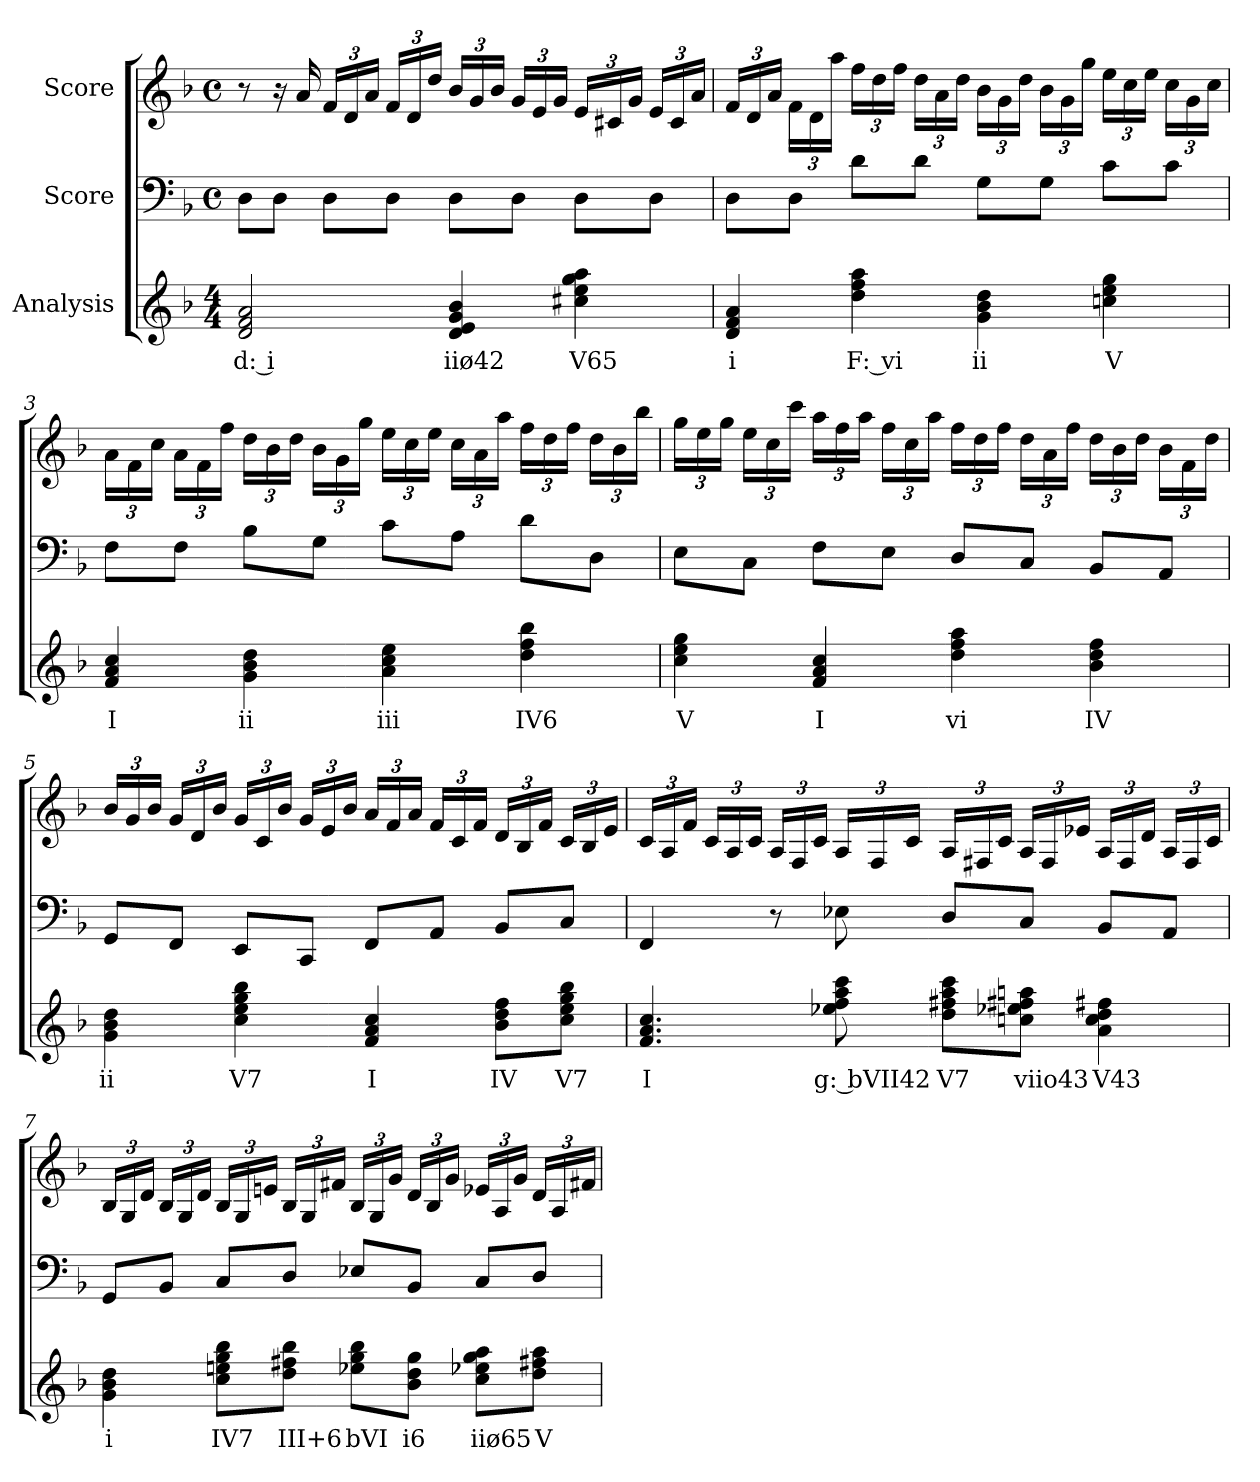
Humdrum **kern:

**kern	**text	**kern	**kern
*part3	*part3	*part2	*part1
*staff3	*staff3	*staff2	*staff1
*I"Analysis	*	*I"Score	*I"Score
*	*	*clefF4	*clefG2
*k[b-]	*	*k[b-]	*k[b-]
*M4/4	*	*M4/4	*M4/4
*	*	*met(c)	*met(c)
*MM80	*	*MM80	*MM80
=1	=1	=1	=1
2d 2f 2a	d: i	8D\L	8r
.	.	8D\J	16r
.	.	.	16a/
*	*	*	*Xbrackettup
.	.	8D\L	24f/LL
.	.	.	24d/
.	.	.	24a/JJ
.	.	8D\J	24f/LL
.	.	.	24d/
.	.	.	24dd/JJ
4d 4e 4g 4b-	iiø42	8D\L	24b-/LL
.	.	.	24g/
.	.	.	24b-/JJ
.	.	8D\J	24g/LL
.	.	.	24e/
.	.	.	24g/JJ
4cc#X 4ee 4gg 4aa	V65	8D\L	24e/LL
.	.	.	24c#X/
.	.	.	24g/JJ
.	.	8D\J	24e/LL
.	.	.	24c#/
.	.	.	24a/JJ
=2	=2	=2	=2
4d 4f 4a	i	8D\L	24f/LL
.	.	.	24d/
.	.	.	24a/JJ
.	.	8D\J	24f\LL
.	.	.	24d\
.	.	.	24aa\JJ
4dd 4ff 4aa	F: vi	8d\L	24ff\LL
.	.	.	24dd\
.	.	.	24ff\JJ
.	.	8d\J	24dd\LL
.	.	.	24a\
.	.	.	24dd\JJ
4g 4b- 4dd	ii	8G\L	24b-\LL
.	.	.	24g\
.	.	.	24dd\JJ
.	.	8G\J	24b-\LL
.	.	.	24g\
.	.	.	24gg\JJ
4ccn 4ee 4gg	V	8c\L	24ee\LL
.	.	.	24cc\
.	.	.	24ee\JJ
.	.	8c\J	24cc\LL
.	.	.	24g\
.	.	.	24cc\JJ
!!LO:LB:g=z
=3	=3	=3	=3
4f 4a 4cc	I	8F\L	24a\LL
.	.	.	24f\
.	.	.	24cc\JJ
.	.	8F\J	24a\LL
.	.	.	24f\
.	.	.	24ff\JJ
4g 4b- 4dd	ii	8B-\L	24dd\LL
.	.	.	24b-\
.	.	.	24dd\JJ
.	.	8G\J	24b-\LL
.	.	.	24g\
.	.	.	24gg\JJ
4a 4cc 4ee	iii	8c\L	24ee\LL
.	.	.	24cc\
.	.	.	24ee\JJ
.	.	8A\J	24cc\LL
.	.	.	24a\
.	.	.	24aa\JJ
4dd 4ff 4bb-	IV6	8d\L	24ff\LL
.	.	.	24dd\
.	.	.	24ff\JJ
.	.	8D\J	24dd\LL
.	.	.	24b-\
.	.	.	24bb-\JJ
=4	=4	=4	=4
4cc 4ee 4gg	V	8E\L	24gg\LL
.	.	.	24ee\
.	.	.	24gg\JJ
.	.	8C\J	24ee\LL
.	.	.	24cc\
.	.	.	24ccc\JJ
4f 4a 4cc	I	8F\L	24aa\LL
.	.	.	24ff\
.	.	.	24aa\JJ
.	.	8E\J	24ff\LL
.	.	.	24cc\
.	.	.	24aa\JJ
4dd 4ff 4aa	vi	8D/L	24ff\LL
.	.	.	24dd\
.	.	.	24ff\JJ
.	.	8C/J	24dd\LL
.	.	.	24a\
.	.	.	24ff\JJ
4b- 4dd 4ff	IV	8BB-/L	24dd\LL
.	.	.	24b-\
.	.	.	24dd\JJ
.	.	8AA/J	24b-\LL
.	.	.	24f\
.	.	.	24dd\JJ
!!LO:LB:g=z
=5	=5	=5	=5
4g 4b- 4dd	ii	8GG/L	24b-/LL
.	.	.	24g/
.	.	.	24b-/JJ
.	.	8FF/J	24g/LL
.	.	.	24d/
.	.	.	24b-/JJ
4cc 4ee 4gg 4bb-	V7	8EE/L	24g/LL
.	.	.	24c/
.	.	.	24b-/JJ
.	.	8CC/J	24g/LL
.	.	.	24e/
.	.	.	24b-/JJ
4f 4a 4cc	I	8FF/L	24a/LL
.	.	.	24f/
.	.	.	24a/JJ
.	.	8AA/J	24f/LL
.	.	.	24c/
.	.	.	24f/JJ
8b- 8dd 8ffL	IV	8BB-/L	24d/LL
.	.	.	24B-/
.	.	.	24f/JJ
8cc 8ee 8gg 8bb-J	V7	8C/J	24c/LL
.	.	.	24B-/
.	.	.	24e/JJ
=6	=6	=6	=6
4.f 4.a 4.cc	I	4FF/	24c/LL
.	.	.	24A/
.	.	.	24f/JJ
.	.	.	24c/LL
.	.	.	24A/
.	.	.	24c/JJ
.	.	8r	24A/LL
.	.	.	24F/
.	.	.	24c/JJ
8ee-X 8ff 8aa 8ccc	g: bVII42	8E-X\	24A/LL
.	.	.	24F/
.	.	.	24c/JJ
8dd 8ff#X 8aa 8cccL	V7	8D/L	24A/LL
.	.	.	24F#X/
.	.	.	24c/JJ
8ccn 8ee-X 8ff#X 8aanJ	viio43	8C/J	24A/LL
.	.	.	24F#/
.	.	.	24e-X/JJ
4a 4cc 4dd 4ff#X	V43	8BB-/L	24A/LL
.	.	.	24F#/
.	.	.	24d/JJ
.	.	8AA/J	24A/LL
.	.	.	24F#/
.	.	.	24c/JJ
!!LO:LB:g=z
=7	=7	=7	=7
4g 4b- 4dd	i	8GG/L	24B-/LL
.	.	.	24G/
.	.	.	24d/JJ
.	.	8BB-/J	24B-/LL
.	.	.	24G/
.	.	.	24d/JJ
8cc 8een 8gg 8bb-L	IV7	8C/L	24B-/LL
.	.	.	24G/
.	.	.	24en/JJ
8dd 8ff#X 8bb-J	III+6	8D/J	24B-/LL
.	.	.	24G/
.	.	.	24f#X/JJ
8ee-X 8gg 8bb-L	bVI	8E-X/L	24B-/LL
.	.	.	24G/
.	.	.	24g/JJ
8b- 8dd 8ggJ	i6	8BB-/J	24d/LL
.	.	.	24B-/
.	.	.	24g/JJ
8cc 8ee-X 8gg 8aaL	iiø65	8C/L	24e-X/LL
.	.	.	24A/
.	.	.	24g/JJ
8dd 8ff#X 8aaJ	V	8D/J	24d/LL
.	.	.	24A/
.	.	.	24f#X/JJ
=	=	=	=
*-	*-	*-	*-
